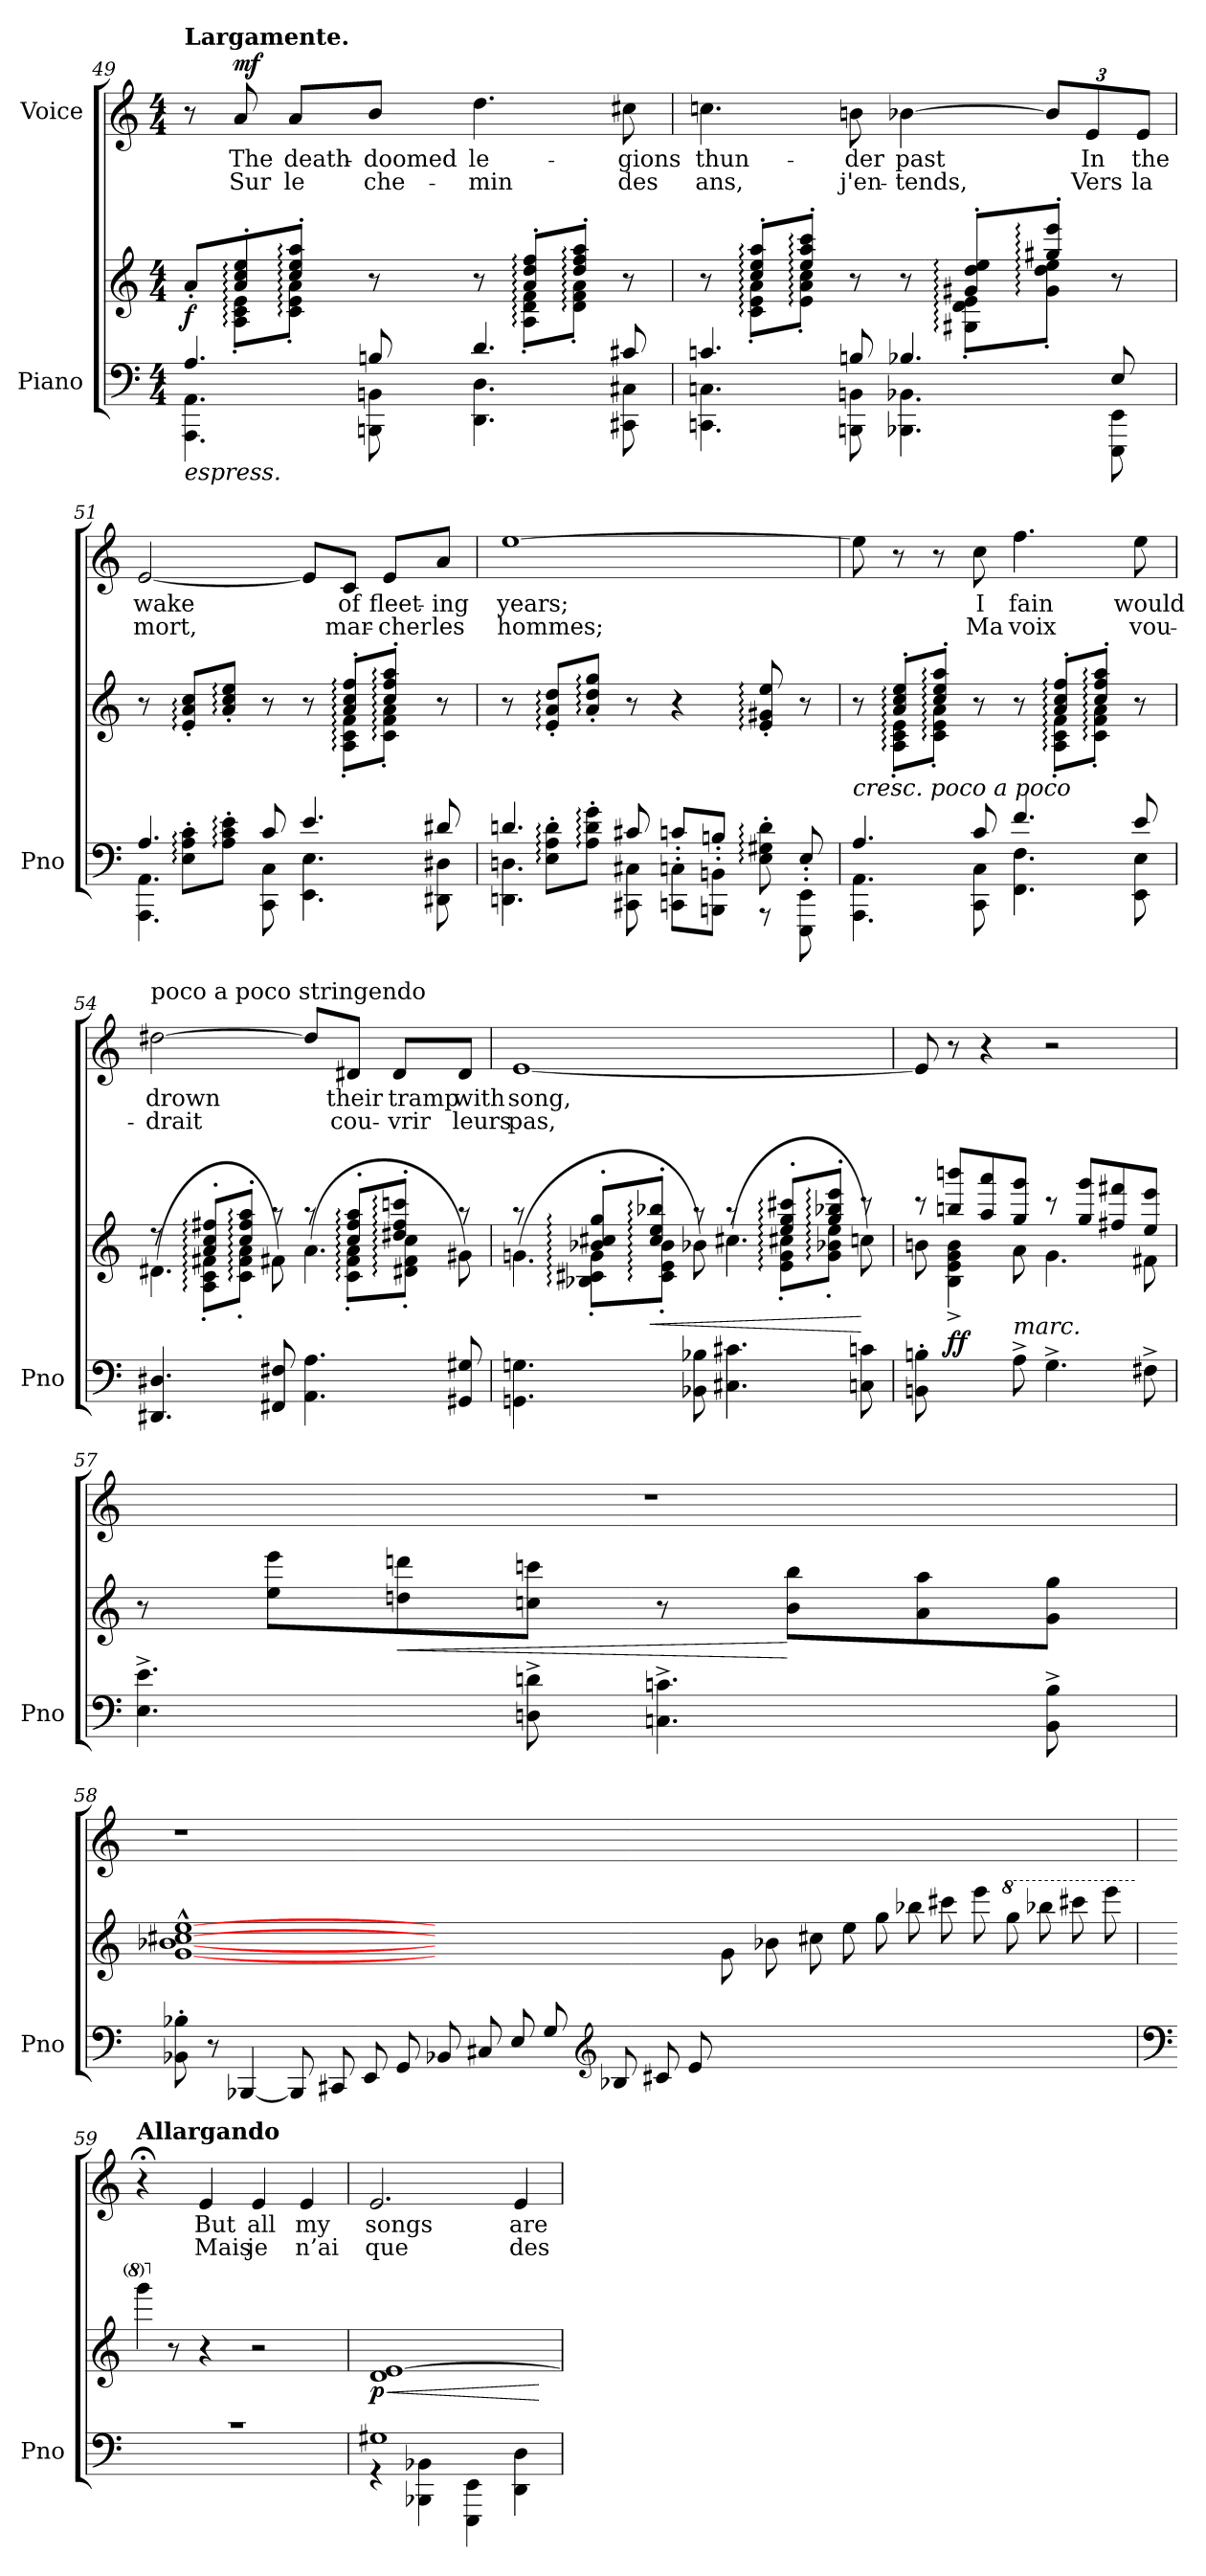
**kern	**kern	**dynam	**kern	**text	**text	**dynam
*part2	*part2	*part2	*part1	*part1	*part1	*part1
*staff3	*staff2	*staff2/3	*staff1	*staff1	*staff1	*staff1
*I"Piano	*	*	*I"Voice	*	*	*
*I'Pno	*	*	*	*	*	*
!!LO:PB:g=z
*clefF4	*clefG2	*	*clefG2	*	*	*
*k[]	*k[]	*	*k[]	*	*	*
*M4/4	*M4/4	*	*M4/4	*	*	*
*MM66	*MM66	*	*MM66	*	*	*
=49	=49	=49	=49	=49	=49	=49
*^	*^	*	*	*	*	*
!	!	!	!	!	!LO:TX:a:B:t=Largamente.	!	!	!
!LO:TX:b:i:t=espress.	!	!	!	!	!	!	!	!
!	!	!	!	!LO:DY:b	!	!	!	!
4.A/	4.AAA\ 4.AA\	8a'/L	8ryy	f	8r	.	.	.
!	!	!	!	!	!	!LO:LY:b	!LO:LY:b	!LO:DY:a
.	.	8a/:' 8cc/:' 8ee/:'	8A\:' 8c\:' 8e\:'L	.	8a/	The	Sur	mf
!	!	!	!	!	!	!LO:LY:b	!LO:LY:b	!
.	.	8cc/:' 8ee/:' 8aa/:'J	8c\:' 8e\:' 8a\:'J	.	8a/L	death-	le	.
!	!	!	!	!	!	!LO:LY:b	!LO:LY:b	!
8Bn/	8BBBn\ 8BBn\	8r	4ryy	.	8b/J	-doomed	che-	.
!	!	!	!	!	!	!LO:LY:b	!LO:LY:b	!
4.d/	4.DD\ 4.D\	8r	.	.	4.dd\	le-	-min	.
.	.	8a/:' 8dd/:' 8ff/:'L	8A\:' 8d\:' 8f\:'L	.	.	.	.	.
.	.	8dd/:' 8ff/:' 8aa/:'J	8d\:' 8f\:' 8a\:'J	.	.	.	.	.
!	!	!	!	!	!	!LO:LY:b	!LO:LY:b	!
8c#X/	8CC#X\ 8C#X\	8r	8ryy	.	8cc#X\	-gions	des	.
=50	=50	=50	=50	=50	=50	=50	=50	=50
!	!	!	!	!	!	!LO:LY:b	!LO:LY:b	!
4.cn/	4.CCn\ 4.Cn\	8r	8ryy	.	4.ccn\	thun-	ans,	.
.	.	8cc/:' 8ee/:' 8aa/:'L	8c\:' 8e\:' 8a\:'L	.	.	.	.	.
.	.	8ee/:' 8aa/:' 8ccc/:'J	8e\:' 8a\:' 8cc\:'J	.	.	.	.	.
!	!	!	!	!	!	!LO:LY:b	!LO:LY:b	!
8Bn/	8BBBn\ 8BBn\	8r	4ryy	.	8bn\	-der	j'en-	.
!	!	!	!	!	!	!LO:LY:b	!LO:LY:b	!
4.B-X/	4.BBB-X\ 4.BB-X\	8r	.	.	[4b-X\	past	-tends,	.
.	.	8g#X/:' 8dd/:' 8ee/:'L	8G#X\:' 8d\:' 8e\:'L	.	.	.	.	.
.	.	8gg#X/:' 8eee/:'J	8g#\:' 8dd\:' 8ee\:'J	.	12b-/L]	.	.	.
!	!	!	!	!	!	!LO:LY:b	!LO:LY:b	!
.	.	.	.	.	12e/	In	Vers	.
8E/	8EEE\ 8EE\	8r	8ryy	.	.	.	.	.
!	!	!	!	!	!	!LO:LY:b	!LO:LY:b	!
.	.	.	.	.	12e/J	the	la	.
=51	=51	=51	=51	=51	=51	=51	=51	=51
*	*^	*	*	*	*	*	*	*
!	!	!	!	!	!	!	!LO:LY:b	!LO:LY:b	!
8ryy	4.A/	4.AAA\ 4.AA\	8r	8ryy	.	[2e/	wake	mort,	.
*	*	*	*v	*v	*	*	*	*	*
8E\:' 8A\:' 8c\:'L	.	.	8e/:' 8a/:' 8cc/:'L	.	.	.	.	.
8A\:' 8c\:' 8e\:'J	.	.	8a/:' 8cc/:' 8ee/:'J	.	.	.	.	.
2ryy	8c/	8CC\ 8C\	8r	.	.	.	.	.
.	4.e/	4.EE\ 4.E\	8r	.	8e/L]	.	.	.
*	*	*	*^	*	*	*	*	*
!	!	!	!	!	!	!	!LO:LY:b	!LO:LY:b	!
.	.	.	8a/:' 8cc/:' 8ff/:'L	8A\:' 8c\:' 8f\:'L	.	8c/J	of	mar-	.
!	!	!	!	!	!	!	!LO:LY:b	!LO:LY:b	!
.	.	.	8cc/:' 8ff/:' 8aa/:'J	8c\:' 8f\:' 8a\:'J	.	8e/L	fleet-	-cher	.
!	!	!	!	!	!	!	!LO:LY:b	!LO:LY:b	!
8ryy	8d#X/	8DD#X\ 8D#X\	8r	8ryy	.	8a/J	-ing	les	.
!!LO:LB:g=z
=52	=52	=52	=52	=52	=52	=52	=52	=52	=52
!	!	!	!	!	!	!	!LO:LY:b	!LO:LY:b	!
*	*	*	*v	*v	*	*	*	*	*
8ryy	4.dn/	4.DDn\ 4.Dn\	8r	.	[1ee	years;	hommes;	.
8E\:' 8A\:' 8d\:'L	.	.	8e/:' 8a/:' 8dd/:'L	.	.	.	.	.
8A\:' 8d\:' 8g\:'J	.	.	8a/:' 8dd/:' 8gg/:'J	.	.	.	.	.
4.ryy	8c#X/	8CC#X\ 8C#X\	8r	.	.	.	.	.
.	8cn'/L	8CCn\' 8Cn\'L	4r	.	.	.	.	.
.	8Bn'/J	8BBBn\' 8BBn\'J	.	.	.	.	.	.
8E\:' 8G#X\:' 8d\:'	8rAAA	8ryy	8e/:' 8g#X/:' 8ee/:'	.	.	.	.	.
8ryy	8E'/	8EEE\' 8EE\'	8r	.	.	.	.	.
=53	=53	=53	=53	=53	=53	=53	=53	=53
*	*	*	*^	*	*	*	*	*
!	!	!	!LO:TX:b:i:t=cresc. poco a poco	!	!	!	!	!	!
*	*v	*v	*	*	*	*	*	*	*
4.A/	4.AAA\ 4.AA\	8r	8ryy	.	8ee\]	.	.	.
.	.	8a/:' 8cc/:' 8ee/:'L	8A\:' 8c\:' 8e\:'L	.	8r	.	.	.
.	.	8cc/:' 8ee/:' 8aa/:'J	8c\:' 8e\:' 8a\:'J	.	8r	.	.	.
!	!	!	!	!	!	!LO:LY:b	!LO:LY:b	!
8c/	8CC\ 8C\	8r	4ryy	.	8cc\	I	Ma	.
!	!	!	!	!	!	!LO:LY:b	!LO:LY:b	!
4.f/	4.FF\ 4.F\	8r	.	.	4.ff\	fain	voix	.
.	.	8a/:' 8cc/:' 8ff/:'L	8A\:' 8c\:' 8f\:'L	.	.	.	.	.
.	.	8cc/:' 8ff/:' 8aa/:'J	8c\:' 8f\:' 8a\:'J	.	.	.	.	.
!	!	!	!	!	!	!LO:LY:b	!LO:LY:b	!
8e/	8EE\ 8E\	8r	8ryy	.	8ee\	would	vou-	.
*v	*v	*	*	*	*	*	*	*
*	*v	*v	*	*	*	*	*
=54	=54	=54	=54	=54	=54	=54
*	*	*	*MM68	*	*	*
*^	*^	*	*	*	*	*
*	*	*	*^	*	*	*	*	*
!	!	!	!	!	!	!LO:TX:a:t=poco a poco stringendo	!	!	!
!	!	!	!	!	!	!	!LO:LY:b	!LO:LY:b	!
*v	*v	*	*	*	*	*	*	*	*
4.DD#X/ 4.D#X/	8rdd	8ryy	(<4.d#X\	.	[2dd#X\	drown	-drait	.
.	8a/:' 8cc/:' 8ff#X/:'L	8A\:' 8c\:' 8f#X\:'L	.	.	.	.	.	.
.	8cc/:' 8ff#/:' 8aa/:'J	8c\:' 8f#\:' 8a\:'J	.	.	.	.	.	.
8FF#X/ 8F#X/	8raa	4ryy	8f#X\)	.	.	.	.	.
*	*	*	*	*	*MM72	*	*	*
4.AA\ 4.A\	8raa	.	(<4.a\	.	8dd#/L]	.	.	.
!	!	!	!	!	!	!LO:LY:b	!LO:LY:b	!
.	8cc/:' 8ff#/:' 8aa/:'L	8c\:' 8f#\:' 8a\:'L	.	.	8d#X/J	their	cou-	.
!	!	!	!	!	!	!LO:LY:b	!LO:LY:b	!
.	8dd#X/:' 8ff#/:' 8cccn/:'J	8d#X\:' 8f#\:' 8cc\:'J	.	.	8d#/L	tramp	-vrir	.
!	!	!	!	!	!	!LO:LY:b	!LO:LY:b	!
8GG#X/ 8G#X/	8raa	8ryy	8g#X\)	.	8d#/J	with	leurs	.
!!LO:LB:g=z
=55	=55	=55	=55	=55	=55	=55	=55	=55
*	*	*	*	*	*MM76	*	*	*
!	!	!	!	!	!	!LO:LY:b	!LO:LY:b	!
*	*	*	*	*	*^	*	*	*
4.GGn\ 4.Gn\	8raa	8ryy	(<4.gn\	.	[1e	2ryy	song,	pas,	.
.	8b-X/:' 8cc#X/:' 8gg/:'L	8B-X\:' 8c#X\:' 8g\:'L	.	.	.	.	.	.	.
!	!	!	!	!LO:HP:b	!	!	!	!	!
.	8cc#/:' 8ee/:' 8bb-X/:'J	8c#\:' 8e\:' 8b-\:'J	.	<	.	.	.	.	.
8BB-X\ 8B-X\	8raa	4ryy	8b-X\)	.	.	.	.	.	.
*	*	*	*	*	*MM80	*	*	*	*
4.C#X\ 4.c#X\	8raa	.	(<4.cc#X\	.	.	2ryy	.	.	.
.	8ee/:' 8gg/:' 8ccc#X/:'L	8e\:' 8g\:' 8cc#X\:'L	.	.	.	.	.	.	.
.	8gg/:' 8bb-X/:' 8eee/:'J	8g\:' 8b-X\:' 8ee\:'J	.	.	.	.	.	.	.
8Cn\ 8cn\	8rccc	8ryy	8ccn\)	[	.	.	.	.	.
*	*v	*v	*v	*	*	*	*	*	*
*	*	*	*v	*v	*	*	*
=56	=56	=56	=56	=56	=56	=56
*	*	*	*MM100	*	*	*
*	*^	*	*^	*	*	*
*	*	*^	*	*	*	*	*	*
!	!	!	!	!	!LO:TX:a:B:t=Animando molto.	!	!	!	!
*	*	*v	*v	*	*	*	*	*	*
*	*	*	*	*v	*v	*	*	*
8BBn\' 8Bn\'	8rccc	8bn\	.	8e/]	.	.	.
!	!	!	!LO:DY:a=2	!	!	!	!
4ryy	8bbn/ 8bbbn/L	4B\^ 4e\^ 4g\^ 4b\^	ff	8r	.	.	.
.	8aa/ 8aaa/	.	.	4r	.	.	.
!LO:TX:a:i:t=marc.	!	!	!	!	!	!	!
8A^\	8gg/ 8ggg/J	8a\	.	.	.	.	.
*	*	*	*	*MM108	*	*	*
4.G^\	8rccc	4.g\	.	2r	.	.	.
.	8gg/ 8ggg/L	.	.	.	.	.	.
.	8ff#X/ 8fff#X/	.	.	.	.	.	.
8F#X^\	8ee/ 8eee/J	8f#X\	.	.	.	.	.
*	*v	*v	*	*	*	*	*
=57	=57	=57	=57	=57	=57	=57
*	*	*	*MM116	*	*	*
*	*	*	*^	*	*	*
4.E\^ 4.e\^	8r	.	1r	2ryy	.	.	.
.	8ee\ 8eee\L	.	.	.	.	.	.
!	!	!LO:HP:b	!	!	!	!	!
.	8ddn\ 8dddn\	<	.	.	.	.	.
8Dn\^ 8dn\^	8ccn\ 8cccn\J	.	.	.	.	.	.
*	*	*	*MM124	*	*	*	*
4.Cn\^ 4.cn\^	8r	.	.	2ryy	.	.	.
.	8b\ 8bb\L	[	.	.	.	.	.
.	8a\ 8aa\	.	.	.	.	.	.
8BB\^ 8B\^	8g\ 8gg\J	.	.	.	.	.	.
!!LO:PB:g=z
=58	=58	=58	=58	=58	=58	=58	=58
*	*^	*	*	*	*	*	*
!	!	!	!LO:DY:b	!	!	!	!	!
!	!	!	!LO:DY:n=1:b	!	!	!	!	!
*	*	*	*	*v	*v	*	*	*
8BB-X\' 8B-X\'	[1g^^ [1b-X^^ [1cc#X^^ [1ee^^	1...ryy	other-dynamics other-dynamics	1r	.	.	.
8r	.	.	.	.	.	.	.
[4BBB-X/	.	.	.	.	.	.	.
(>8BBB-/L]	.	.	.	.	.	.	.
8CC#X/	.	.	.	.	.	.	.
8EE/	.	.	.	.	.	.	.
8GG/	.	.	.	.	.	.	.
*	*	*	*	*MM130	*	*	*
8BB-X/	0ryy	.	.	4.ryy	.	.	.
8C#X/	.	.	.	.	.	.	.
8E/	.	.	.	.	.	.	.
*	*	*	*	*MM140	*	*	*
8G/	.	.	.	4ryy	.	.	.
*clefG2	*	*	*	*	*	*	*
8B-X/	.	.	.	.	.	.	.
*	*	*	*	*MM150	*	*	*
8c#X/	.	.	.	4.ryy	.	.	.
8e/	.	.	.	.	.	.	.
.	.	qgyy]	.	.	.	.	.
1.ryy	.	8g\	.	.	.	.	.
*	*	*	*	*MM180	*	*	*
.	.	qb-yy]	.	.	.	.	.
.	.	8b-X\	.	1ryy	.	.	.
.	.	qcc#yy]	.	.	.	.	.
.	.	8cc#X\	.	.	.	.	.
.	.	qeeyy]	.	.	.	.	.
.	.	8ee\	.	.	.	.	.
.	.	8gg\	.	.	.	.	.
.	.	8bb-X\	.	.	.	.	.
.	.	8ccc#X\	.	.	.	.	.
.	.	8eee\	.	.	.	.	.
*	*8va	*	*	*	*	*	*
.	.	8ggg\	.	.	.	.	.
.	4.ryy	8bbb-X\	.	4.ryy	.	.	.
.	.	8cccc#X\	.	.	.	.	.
.	.	8eeee\	.	.	.	.	.
=59	=59	=59	=59	=59	=59	=59	=59
*clefF4	*	*	*	*	*	*	*
*	*	*	*	*MM80	*	*	*
*^	*	*	*	*	*	*	*
!	!	!	!	!	!LO:TX:a:B:t=Allargando	!	!	!
8ryy	1rc	8ryy	8gggg\J)	.	4r;<	.	.	.
*	*	*X8va	*	*	*	*	*	*
2..ryy	.	8r	2..ryy	.	.	.	.	.
!	!	!	!	!	!	!LO:LY:b	!LO:LY:b	!LO:DY:a
!	!	!	!	!	!	!	!	!LO:DY:n=1:a
.	.	4r	.	.	4e/	But	Mais	mp other-dynamics
!	!	!	!	!	!	!LO:LY:b	!LO:LY:b	!
.	.	2r	.	.	4e/	all	je	.
!	!	!	!	!	!	!LO:LY:b	!LO:LY:b	!
.	.	.	.	.	4e/	my	n’ai	.
*	*	*v	*v	*	*	*	*	*
=60	=60	=60	=60	=60	=60	=60	=60
!	!	!	!LO:HP:b	!	!LO:LY:b	!LO:LY:b	!
!	!	!	!LO:DY:n=1:b	!	!	!	!
1G#X	4r	1d [1e	< p	2.e/	songs	que	.
.	4BBB-X\ 4BB-X\	.	.	.	.	.	.
.	4EEE\ 4EE\	.	.	.	.	.	.
!	!	!	!	!	!LO:LY:b	!LO:LY:b	!
.	4DD\ 4D\	.	.	4e/	are	des	.
*v	*v	*	*	*	*	*	*
.	.	[	.	.	.	.
=	=	=	=	=	=	=
*-	*-	*-	*-	*-	*-	*-
